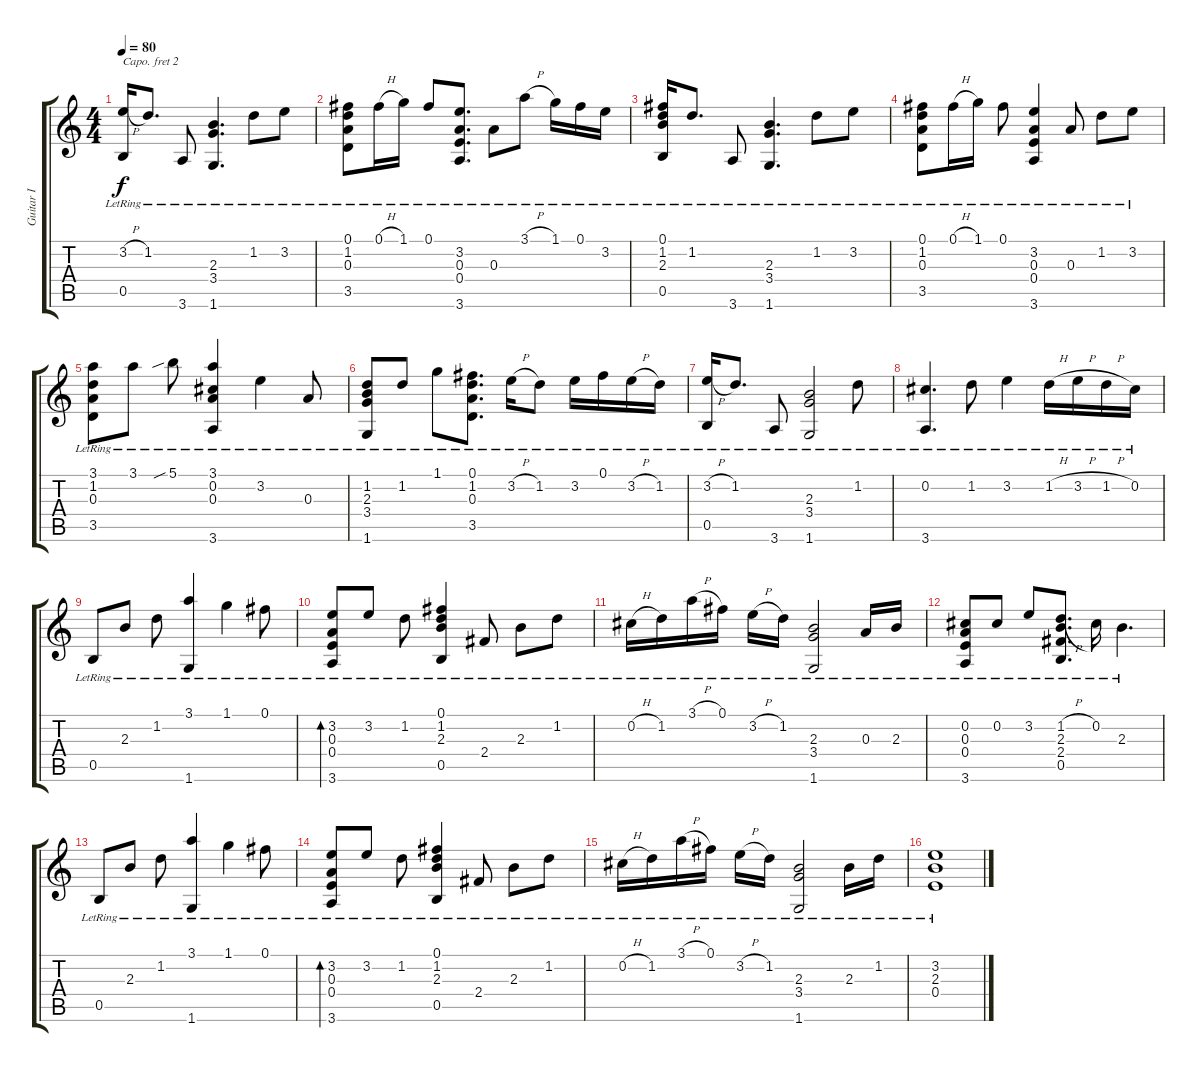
\track ("Guitar I" "Guitar I") {instrument acousticguitarnylon}
\staff {score tabs}
\capo 2
\tuning (E4 B3 G3 D3 A2 E2) {hide}
\ts (4 4)
\tempo 80
\clef g2
\ks c
(3.2{h lr} 0.5{lr}).16{dy f} 1.2{lr}.8{d} 3.6{lr}.8 (2.3{lr} 3.4{lr} 1.6{lr}).4{d} 1.2{lr}.8 3.2{lr}.8 |
(0.1{lr} 1.2{lr} 0.3{lr} 3.5{lr}).8 0.1{h lr}.16 1.1{lr}.16 0.1{lr}.8 (3.2{lr} 0.3{lr} 0.4{lr} 3.6{lr}).8{d} 0.3{lr}.8 3.1{h lr}.8 1.1{lr}.16 0.1{lr}.16 3.2{lr}.16 |
(0.1{lr} 1.2{lr} 2.3{lr} 0.5{lr}).16 1.2{lr}.8{d} 3.6{lr}.8 (2.3{lr} 3.4{lr} 1.6{lr}).4{d} 1.2{lr}.8 3.2{lr}.8 |
(0.1{lr} 1.2{lr} 0.3{lr} 3.5{lr}).8 0.1{h lr}.16 1.1{lr}.16 0.1{lr}.8 (3.2{lr} 0.3{lr} 0.4{lr} 3.6{lr}).4 0.3{lr}.8 1.2{lr}.8 3.2{lr}.8 |
(3.1{lr} 1.2{lr} 0.3{lr} 3.5{lr}).8 3.1{lr}.8 5.1{sib lr}.8 (3.1{lr} 0.2{lr} 0.3{lr} 3.6{lr}).4 3.2{lr}.4 0.3{lr}.8 |
(1.2{lr} 2.3{lr} 3.4{lr} 1.6{lr}).8 1.2{lr}.8 1.1{lr}.8 (0.1{lr} 1.2{lr} 0.3{lr} 3.5{lr}).8{d} 3.2{h lr}.16 1.2{lr}.8 3.2{lr}.16 0.1{lr}.16 3.2{h lr}.16 1.2{lr}.16 |
(3.2{h lr} 0.5{lr}).16 1.2{lr}.8{d} 3.6{lr}.8 (2.3{lr} 3.4{lr} 1.6{lr}).2 1.2{lr}.8 |
(0.2{lr} 3.6{lr}).4{d} 1.2{lr}.8 3.2{lr}.4 1.2{h lr}.16 3.2{h lr}.16 1.2{h lr}.16 0.2{lr}.16 |
0.5{lr}.8 2.3{lr}.8 1.2{lr}.8 (3.1{lr} 1.6{lr}).4 1.1{lr}.4 0.1{lr}.8 |
(3.2{lr} 0.3{lr} 0.4{lr} 3.6{lr}).8{bd 30} 3.2{lr}.8 1.2{lr}.8 (0.1{lr} 1.2{lr} 2.3{lr} 0.5{lr}).4 2.4{lr}.8 2.3{lr}.8 1.2{lr}.8 |
0.2{h lr}.16 1.2{lr}.16 3.1{h lr}.16 0.1{lr}.16 3.2{h lr}.16 1.2{lr}.16 (2.3{lr} 3.4{lr} 1.6{lr}).2 0.3{lr}.16 2.3{lr}.16 |
(0.2{lr} 0.3{lr} 0.4{lr} 3.6{lr}).8 0.2{lr}.8 3.2{lr}.8 (1.2{h lr} 2.3{lr} 2.4{lr} 0.5{lr}).8{d} 0.2{lr}.16 2.3{lr}.4{d} |
0.5{lr}.8 2.3{lr}.8 1.2{lr}.8 (3.1{lr} 1.6{lr}).4 1.1{lr}.4 0.1{lr}.8 |
(3.2{lr} 0.3{lr} 0.4{lr} 3.6{lr}).8{bd 30} 3.2{lr}.8 1.2{lr}.8 (0.1{lr} 1.2{lr} 2.3{lr} 0.5{lr}).4 2.4{lr}.8 2.3{lr}.8 1.2{lr}.8 |
0.2{h lr}.16 1.2{lr}.16 3.1{h lr}.16 0.1{lr}.16 3.2{h lr}.16 1.2{lr}.16 (2.3{lr} 3.4{lr} 1.6{lr}).2 2.3{lr}.16 1.2{lr}.16 |
(3.2{lr} 2.3{lr} 0.4{lr}).1
